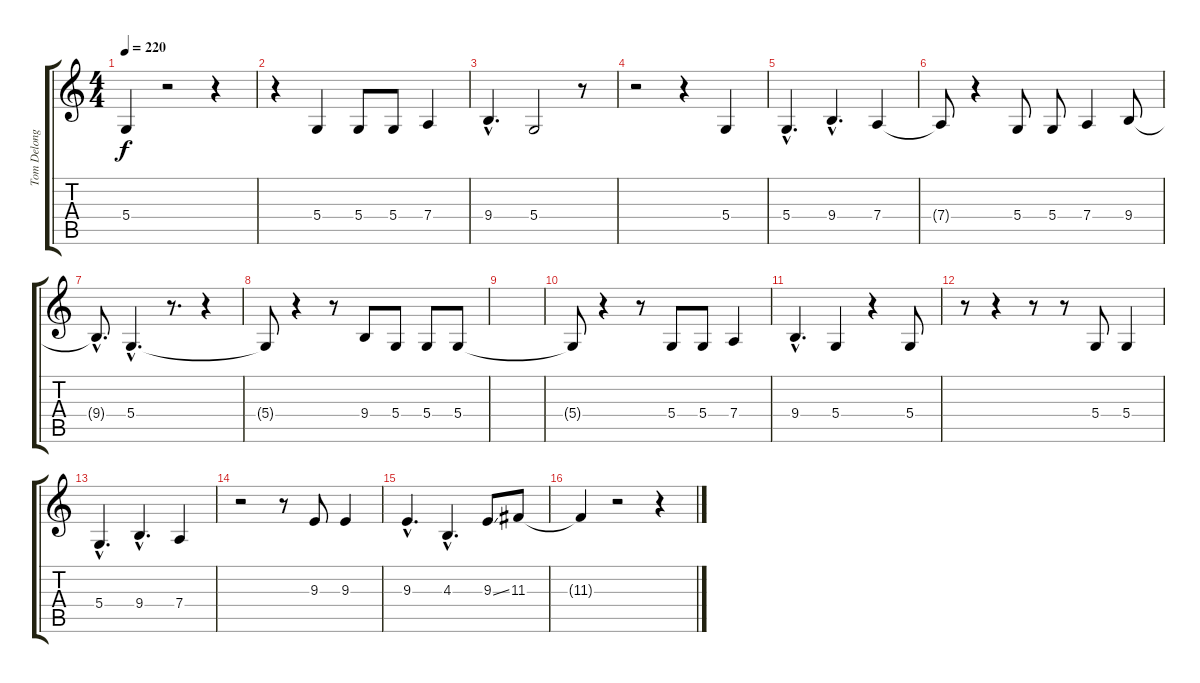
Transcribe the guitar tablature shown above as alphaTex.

\track ("Tom Delonge (Vocals)" "Tom Delong") {instrument lead2sawtooth}
\staff {score tabs}
\tuning (E4 B3 G3 D3 A2 E2) {hide}
\ts (4 4)
\tempo 220
\clef g2
\ks c
5.4{t}.4{dy f} r.2 r.4 |
r.4 5.4.4 5.4.8 5.4.8 7.4.4 |
9.4{hac}.4{d} 5.4.2 r.8 |
r.2 r.4 5.4.4 |
5.4{hac}.4{d} 9.4{hac}.4{d} 7.4.4 |
7.4{t}.8 r.4 5.4.8 5.4.8 7.4.4 9.4.8 |
9.4{hac t}.8{d} 5.4{hac}.4{d} r.8{d} r.4 |
5.4{t}.8 r.4 r.8 9.4.8 5.4.8 5.4.8 5.4.8 |
|
5.4{t}.8 r.4 r.8 5.4.8 5.4.8 7.4.4 |
9.4{hac}.4{d} 5.4.4 r.4 5.4.8 |
r.8 r.4 r.8 r.8 5.4.8 5.4.4 |
5.4{hac}.4{d} 9.4{hac}.4{d} 7.4.4 |
r.2 r.8 9.3.8 9.3.4 |
9.3{hac}.4{d} 4.3{hac}.4{d} 9.3{ss}.8 11.3.8 |
11.3{t}.4 r.2 r.4
